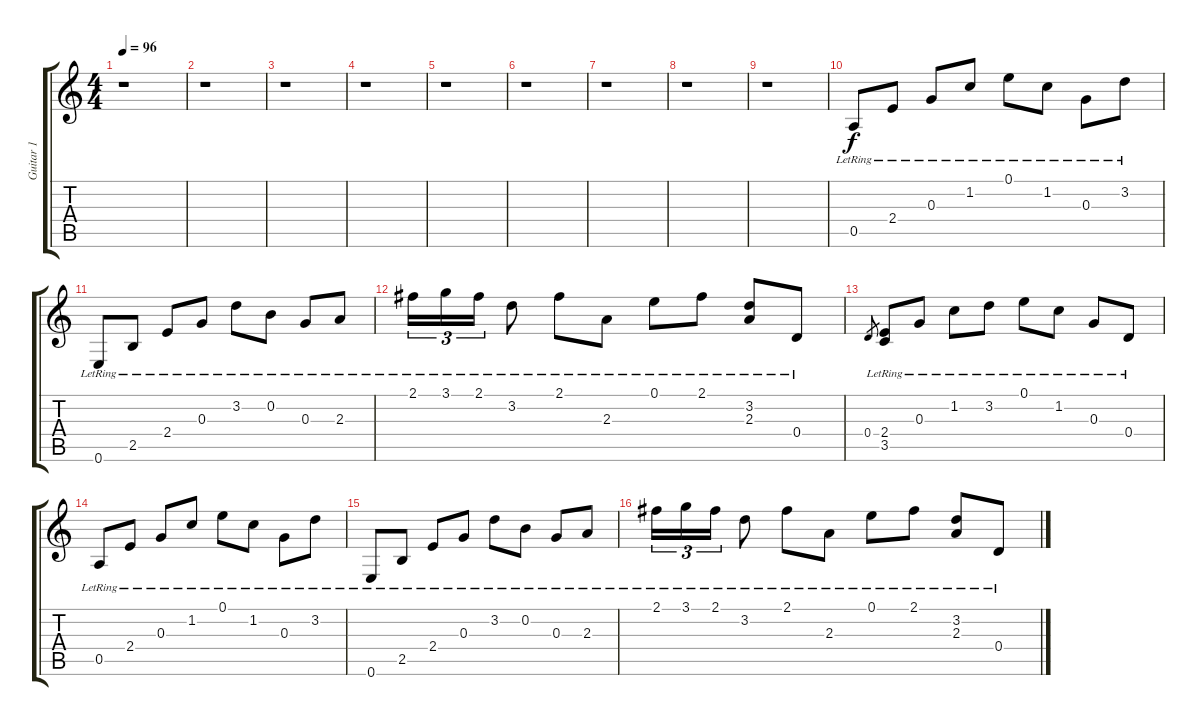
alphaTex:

\track ("Guitar 1" "Guitar 1") {instrument acousticguitarsteel}
\staff {score tabs}
\tuning (E4 B3 G3 D3 A2 E2) {hide}
\ts (4 4)
\tempo 96
\clef g2
\ks c
r.1{dy f instrument acousticguitarsteel} |
r.1 |
r.1 |
r.1 |
r.1 |
r.1 |
r.1 |
r.1 |
r.1 |
0.5{lr}.8 2.4{lr}.8 0.3{lr}.8 1.2{lr}.8 0.1{lr}.8 1.2{lr}.8 0.3{lr}.8 3.2{lr}.8 |
0.6{lr}.8 2.5{lr}.8 2.4{lr}.8 0.3{lr}.8 3.2{lr}.8 0.2{lr}.8 0.3{lr}.8 2.3{lr}.8 |
2.1{lr}.16{tu (3 2)} 3.1{lr}.16{tu (3 2)} 2.1{lr}.16{tu (3 2)} 3.2{lr}.8 2.1{lr}.8 2.3{lr}.8 0.1{lr}.8 2.1{lr}.8 (3.2{lr} 2.3{lr}).8 0.4{lr}.8 |
0.4.8{gr} (2.4 3.5{lr}).8 0.3{lr}.8 1.2{lr}.8 3.2{lr}.8 0.1{lr}.8 1.2{lr}.8 0.3{lr}.8 0.4{lr}.8 |
0.5{lr}.8 2.4{lr}.8 0.3{lr}.8 1.2{lr}.8 0.1{lr}.8 1.2{lr}.8 0.3{lr}.8 3.2{lr}.8 |
0.6{lr}.8 2.5{lr}.8 2.4{lr}.8 0.3{lr}.8 3.2{lr}.8 0.2{lr}.8 0.3{lr}.8 2.3{lr}.8 |
2.1{lr}.16{tu (3 2)} 3.1{lr}.16{tu (3 2)} 2.1{lr}.16{tu (3 2)} 3.2{lr}.8 2.1{lr}.8 2.3{lr}.8 0.1{lr}.8 2.1{lr}.8 (3.2{lr} 2.3{lr}).8 0.4{lr}.8
